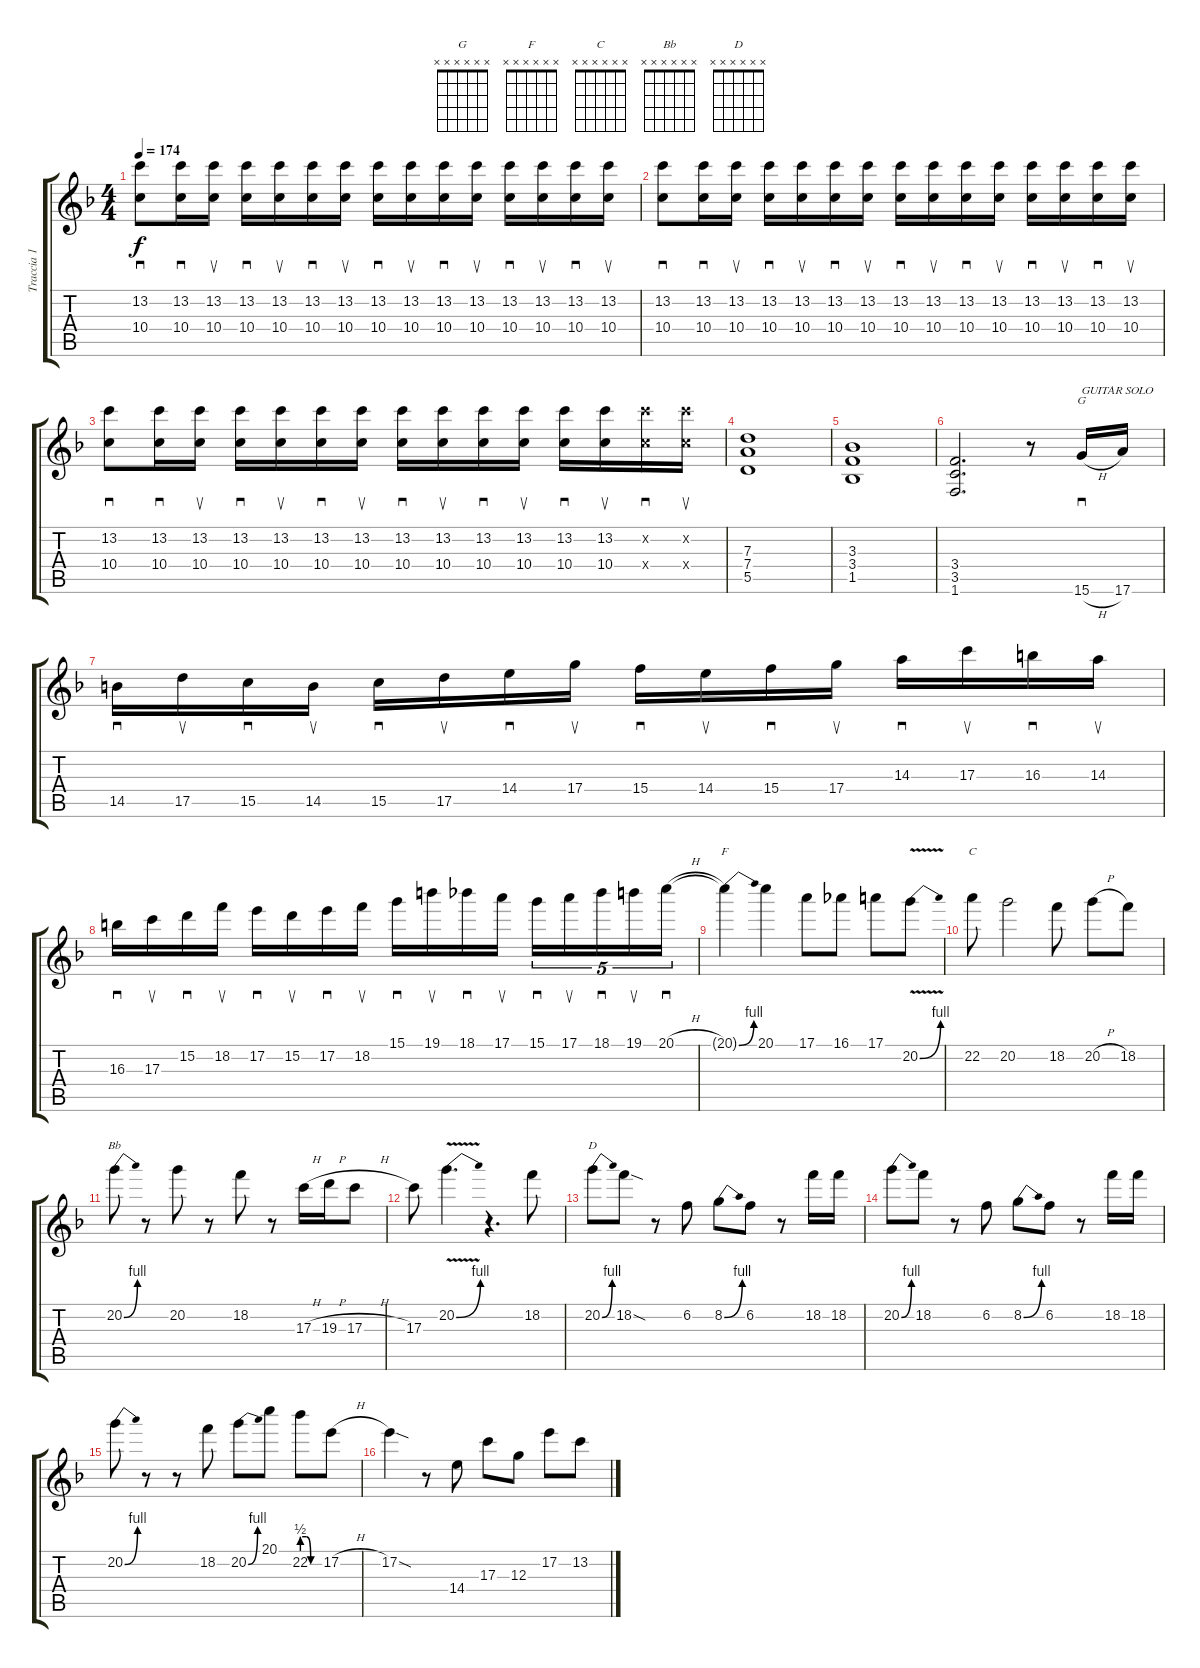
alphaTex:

\track ("Traccia 1" "Traccia 1") {instrument distortionguitar}
\staff {score tabs}
\tuning (E4 B3 G3 D3 A2 E2) {hide}
\chord ("G" x x x x x x)
\chord ("F" x x x x x x)
\chord ("C" x x x x x x)
\chord ("Bb" x x x x x x)
\chord ("D" x x x x x x)
\ts (4 4)
\tempo 174
\clef g2
\ks dminor
(13.2 10.4).8{sd dy f} (13.2 10.4).16{sd} (13.2 10.4).16{su} (13.2 10.4).16{sd} (13.2 10.4).16{su} (13.2 10.4).16{sd} (13.2 10.4).16{su} (13.2 10.4).16{sd} (13.2 10.4).16{su} (13.2 10.4).16{sd} (13.2 10.4).16{su} (13.2 10.4).16{sd} (13.2 10.4).16{su} (13.2 10.4).16{sd} (13.2 10.4).16{su} |
(13.2 10.4).8{sd} (13.2 10.4).16{sd} (13.2 10.4).16{su} (13.2 10.4).16{sd} (13.2 10.4).16{su} (13.2 10.4).16{sd} (13.2 10.4).16{su} (13.2 10.4).16{sd} (13.2 10.4).16{su} (13.2 10.4).16{sd} (13.2 10.4).16{su} (13.2 10.4).16{sd} (13.2 10.4).16{su} (13.2 10.4).16{sd} (13.2 10.4).16{su} |
(13.2 10.4).8{sd} (13.2 10.4).16{sd} (13.2 10.4).16{su} (13.2 10.4).16{sd} (13.2 10.4).16{su} (13.2 10.4).16{sd} (13.2 10.4).16{su} (13.2 10.4).16{sd} (13.2 10.4).16{su} (13.2 10.4).16{sd} (13.2 10.4).16{su} (13.2 10.4).16{sd} (13.2 10.4).16{su} (13.2{x} 10.4{x}).16{sd} (13.2{x} 10.4{x}).16{su} |
(7.3 7.4 5.5).1 |
(3.3 3.4 1.5).1 |
(3.4 3.5 1.6).2{d} r.8 15.6{h}.16{sd ch "G" txt "GUITAR SOLO "} 17.6.16 |
14.5.16{sd} 17.5.16{su} 15.5.16{sd} 14.5.16{su} 15.5.16{sd} 17.5.16{su} 14.4.16{sd} 17.4.16{su} 15.4.16{sd} 14.4.16{su} 15.4.16{sd} 17.4.16{su} 14.3.16{sd} 17.3.16{su} 16.3.16{sd} 14.3.16{su} |
\ks f
16.3.16{sd} 17.3.16{su} 15.2.16{sd} 18.2.16{su} 17.2.16{sd} 15.2.16{su} 17.2.16{sd} 18.2.16{su} 15.1.16{sd} 19.1.16{su} 18.1.16{sd} 17.1.16{su} 15.1.16{sd tu (5 4)} 17.1.16{su tu (5 4)} 18.1.16{sd tu (5 4)} 19.1.16{su tu (5 4)} 20.1{h}.16{sd tu (5 4)} |
20.1{be (bend 0 0 60 4) t}.4{ch "F"} 20.1.4 17.1.8 16.1.8 17.1.8 20.2{be (bend 0 0 60 4) v}.8 |
22.2.8{ch "C"} 20.2.2 18.2.8 20.2{h}.8 18.2.8 |
20.2{be (bend 0 0 60 4)}.8{ch "Bb"} r.8 20.2.8 r.8 18.2.8 r.8 17.3{h}.16 19.3{h}.16 17.3{h}.8 |
17.3.8 20.2{be (bend 0 0 60 4) v}.4{d} r.4{d} 18.2.8 |
20.2{be (bend 0 0 60 4)}.8{ch "D"} 18.2{sod}.8 r.8 6.2.8 8.2{be (bend 0 0 60 4)}.8 6.2.8 r.8 18.2.16 18.2.16 |
20.2{be (bend 0 0 60 4)}.8 18.2.8 r.8 6.2.8 8.2{be (bend 0 0 60 4)}.8 6.2.8 r.8 18.2.16 18.2.16 |
20.2{be (bend 0 0 60 4)}.8 r.8 r.8 18.2.8 20.2{be (bend 0 0 60 4)}.8 20.1.8 22.2{be (custom 0 2 15 2 30 0 60 0)}.8 17.2{h}.8 |
17.2{sod}.4 r.8 14.4.8 17.3.8 12.3.8 17.2.8 13.2.8
